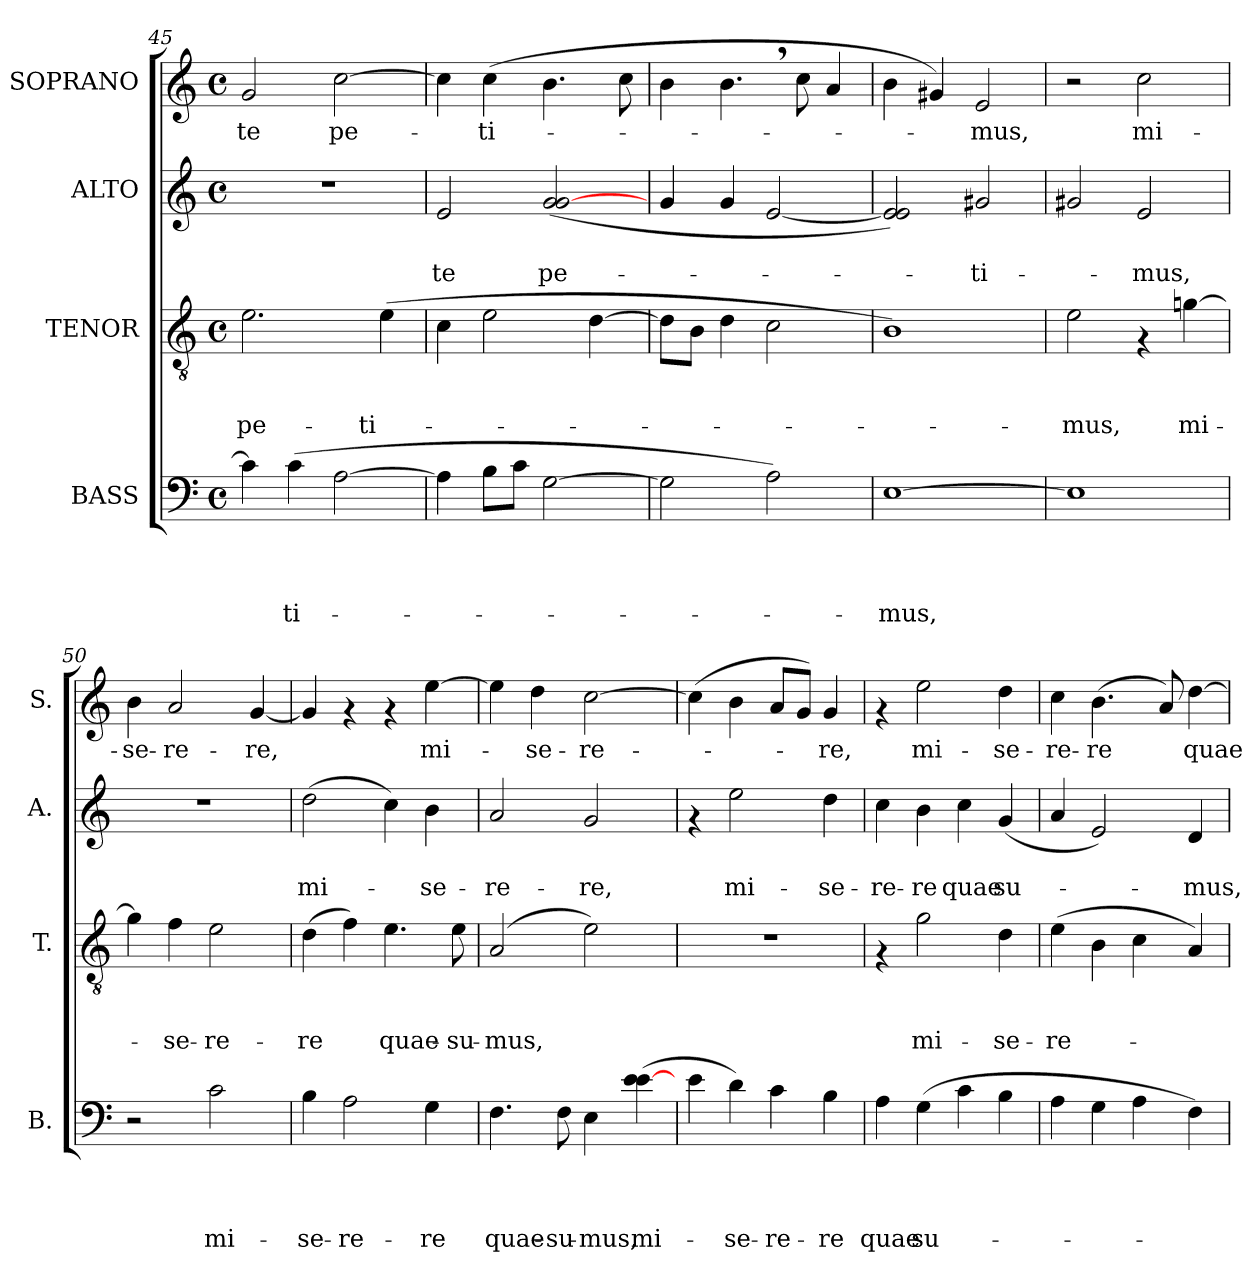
**kern	**text	**text	**text	**text	**kern	**text	**text	**text	**kern	**text	**text	**kern	**text
*part4	*part4	*part4	*part4	*part4	*part3	*part3	*part3	*part3	*part2	*part2	*part2	*part1	*part1
*staff4	*staff4	*staff4	*staff4	*staff4	*staff3	*staff3	*staff3	*staff3	*staff2	*staff2	*staff2	*staff1	*staff1
*I"BASS	*	*	*	*	*I"TENOR	*	*	*	*I"ALTO	*	*	*I"SOPRANO	*
*I'B.	*	*	*	*	*I'T.	*	*	*	*I'A.	*	*	*I'S.	*
*clefF4	*	*	*	*	*clefGv2	*	*	*	*clefG2	*	*	*clefG2	*
*k[]	*	*	*	*	*k[]	*	*	*	*k[]	*	*	*k[]	*
*C:	*	*	*	*	*C:	*	*	*	*C:	*	*	*C:	*
*M4/4	*	*	*	*	*M4/4	*	*	*	*M4/4	*	*	*M4/4	*
*met(c)	*	*	*	*	*met(c)	*	*	*	*met(c)	*	*	*met(c)	*
=45	=45	=45	=45	=45	=45	=45	=45	=45	=45	=45	=45	=45	=45
!	!	!	!	!	!	!	!	!LO:LY:b	!	!	!	!	!LO:LY:b
4c\]	.	.	.	.	2.e\	.	.	pe-	1r	.	.	2g/	te
!	!	!	!	!LO:LY:b	!	!	!	!	!	!	!	!	!
(>4c\	.	.	.	-ti-	.	.	.	.	.	.	.	.	.
!	!	!	!	!	!	!	!	!	!	!	!	!	!LO:LY:b
[>2A\	.	.	.	.	.	.	.	.	.	.	.	[>2cc\	pe-
!	!	!	!	!	!	!	!	!LO:LY:b	!	!	!	!	!
.	.	.	.	.	(>4e\	.	.	-ti-	.	.	.	.	.
=46	=46	=46	=46	=46	=46	=46	=46	=46	=46	=46	=46	=46	=46
!	!	!	!	!	!	!	!	!	!	!	!LO:LY:b	!	!
4A\]	.	.	.	.	4c\	.	.	.	2e/	.	te	4cc\]	.
!	!	!	!	!	!	!	!	!	!	!	!	!	!LO:LY:b
8B\L	.	.	.	.	2e\	.	.	.	.	.	.	(>4cc\	-ti-
8c\J	.	.	.	.	.	.	.	.	.	.	.	.	.
!	!	!	!	!	!	!	!	!	!	!	!LO:LY:b	!	!
[>2G\	.	.	.	.	.	.	.	.	(<2g/ [<2g/	.	pe-	4.b\	.
.	.	.	.	.	[>4d\	.	.	.	.	.	.	.	.
.	.	.	.	.	.	.	.	.	.	.	.	8cc\	.
=47	=47	=47	=47	=47	=47	=47	=47	=47	=47	=47	=47	=47	=47
2G\]	.	.	.	.	8d\L]	.	.	.	4g/	.	.	4b\	.
.	.	.	.	.	8B\J	.	.	.	.	.	.	.	.
.	.	.	.	.	4d\	.	.	.	4g/	.	.	4.b,>\	.
2A\)	.	.	.	.	2c\	.	.	.	[<2e/	.	.	.	.
.	.	.	.	.	.	.	.	.	.	.	.	8cc\	.
.	.	.	.	.	.	.	.	.	.	.	.	4a/	.
=48	=48	=48	=48	=48	=48	=48	=48	=48	=48	=48	=48	=48	=48
!	!	!	!	!LO:LY:b	!	!	!	!	!	!	!	!	!
[<1E	.	.	.	-mus,	1B)	.	.	.	2e/] 2e/)	.	.	4b\	.
.	.	.	.	.	.	.	.	.	.	.	.	4g#X/)	.
!	!	!	!	!	!	!	!	!	!	!	!LO:LY:b	!	!LO:LY:b
.	.	.	.	.	.	.	.	.	2g#X/	.	-ti-	2e/	-mus,
!!LO:LB:g=z
=49	=49	=49	=49	=49	=49	=49	=49	=49	=49	=49	=49	=49	=49
!	!	!	!	!	!	!	!	!LO:LY:b	!	!	!	!	!
1E]	.	.	.	.	2e\	.	.	-mus,	2g#i/	.	.	2r	.
!	!	!	!	!	!	!	!	!	!	!	!LO:LY:b	!	!LO:LY:b
.	.	.	.	.	4rF	.	.	.	2e/	.	-mus,	2cc\	mi-
!	!	!	!	!	!	!	!	!LO:LY:b	!	!	!	!	!
.	.	.	.	.	[>4gn\	.	.	mi-	.	.	.	.	.
=50	=50	=50	=50	=50	=50	=50	=50	=50	=50	=50	=50	=50	=50
!	!	!	!	!	!	!	!	!	!	!	!	!	!LO:LY:b
2r	.	.	.	.	4g\]	.	.	.	1r	.	.	4b\	-se-
!	!	!	!	!	!	!	!	!LO:LY:b	!	!	!	!	!LO:LY:b
.	.	.	.	.	4f\	.	.	-se-	.	.	.	2a/	-re-
!	!	!	!	!LO:LY:b	!	!	!	!LO:LY:b	!	!	!	!	!
2c\	.	.	.	mi-	2e\	.	.	-re-	.	.	.	.	.
!	!	!	!	!	!	!	!	!	!	!	!	!	!LO:LY:b
.	.	.	.	.	.	.	.	.	.	.	.	[<4g/	-re,
=51	=51	=51	=51	=51	=51	=51	=51	=51	=51	=51	=51	=51	=51
!	!	!	!	!LO:LY:b	!	!	!	!LO:LY:b	!	!	!LO:LY:b	!	!
4B\	.	.	.	-se-	(>4d\	.	.	-re	(>2dd\	.	mi-	4g/]	.
!	!	!	!	!LO:LY:b	!	!	!	!	!	!	!	!	!
2A\	.	.	.	-re-	4f\)	.	.	.	.	.	.	4rf	.
!	!	!	!	!	!	!	!	!LO:LY:b	!	!	!	!	!
.	.	.	.	.	4.e\	.	.	quae-	4cc\)	.	.	4rf	.
!	!	!	!	!LO:LY:b	!	!	!	!	!	!	!LO:LY:b	!	!LO:LY:b
4G\	.	.	.	-re	.	.	.	.	4b\	.	-se-	[>4ee\	mi-
!	!	!	!	!	!	!	!	!LO:LY:b	!	!	!	!	!
.	.	.	.	.	8e\	.	.	-su-	.	.	.	.	.
=52	=52	=52	=52	=52	=52	=52	=52	=52	=52	=52	=52	=52	=52
!	!	!	!	!LO:LY:b	!	!	!	!LO:LY:b	!	!	!LO:LY:b	!	!
4.F\	.	.	.	quae-	(>2A/	.	.	-mus,	2a/	.	-re-	4ee\]	.
!	!	!	!	!	!	!	!	!	!	!	!	!	!LO:LY:b
.	.	.	.	.	.	.	.	.	.	.	.	4dd\	-se-
!	!	!	!	!LO:LY:b	!	!	!	!	!	!	!	!	!
8F\	.	.	.	-su-	.	.	.	.	.	.	.	.	.
!	!	!	!	!LO:LY:b	!	!	!	!	!	!	!LO:LY:b	!	!LO:LY:b
4E\	.	.	.	-mus,	2e\)	.	.	.	2g/	.	-re,	[>2cc\	-re-
!	!	!	!	!LO:LY:b	!	!	!	!	!	!	!	!	!
(>4e\ [>4e\	.	.	.	mi-	.	.	.	.	.	.	.	.	.
=53	=53	=53	=53	=53	=53	=53	=53	=53	=53	=53	=53	=53	=53
4e\	.	.	.	.	1r	.	.	.	4rf	.	.	(>4cc\]	.
!	!	!	!	!LO:LY:b	!	!	!	!	!	!	!LO:LY:b	!	!
4d\)	.	.	.	-se-	.	.	.	.	2ee\	.	mi-	4b\	.
!	!	!	!	!LO:LY:b	!	!	!	!	!	!	!	!	!
4c\	.	.	.	-re-	.	.	.	.	.	.	.	8a/L	.
.	.	.	.	.	.	.	.	.	.	.	.	8g/J)	.
!	!	!	!	!LO:LY:b	!	!	!	!	!	!	!LO:LY:b	!	!LO:LY:b
4B\	.	.	.	-re	.	.	.	.	4dd\	.	-se-	4g/	-re,
=54	=54	=54	=54	=54	=54	=54	=54	=54	=54	=54	=54	=54	=54
!	!	!	!	!LO:LY:b	!	!	!	!	!	!	!LO:LY:b	!	!
4A\	.	.	.	quae	4rF	.	.	.	4cc\	.	-re-	4rf	.
!	!	!	!	!LO:LY:b	!	!	!	!LO:LY:b	!	!	!LO:LY:b	!	!LO:LY:b
(>4G\	.	.	.	su-	2g\	.	.	mi-	4b\	.	-re	2ee\	mi-
!	!	!	!	!	!	!	!	!	!	!	!LO:LY:b	!	!
4c\	.	.	.	.	.	.	.	.	4cc\	.	quae	.	.
!	!	!	!	!	!	!	!	!LO:LY:b	!	!	!LO:LY:b	!	!LO:LY:b
4B\	.	.	.	.	4d\	.	.	-se-	(<4g/	.	su-	4dd\	-se-
=55	=55	=55	=55	=55	=55	=55	=55	=55	=55	=55	=55	=55	=55
!	!	!	!	!	!	!	!	!LO:LY:b	!	!	!	!	!LO:LY:b
4A\	.	.	.	.	(>4e\	.	.	-re-	4a/	.	.	4cc\	-re-
!	!	!	!	!	!	!	!	!	!	!	!	!	!LO:LY:b
4G\	.	.	.	.	4B\	.	.	.	2e/)	.	.	(>4.b\	-re
4A\	.	.	.	.	4c\	.	.	.	.	.	.	.	.
.	.	.	.	.	.	.	.	.	.	.	.	8a/)	.
!	!	!	!	!	!	!	!	!	!	!	!LO:LY:b	!	!LO:LY:b
4F\)	.	.	.	.	4A/)	.	.	.	4d/	.	-mus,	[<4dd\	quae
=	=	=	=	=	=	=	=	=	=	=	=	=	=
*-	*-	*-	*-	*-	*-	*-	*-	*-	*-	*-	*-	*-	*-
